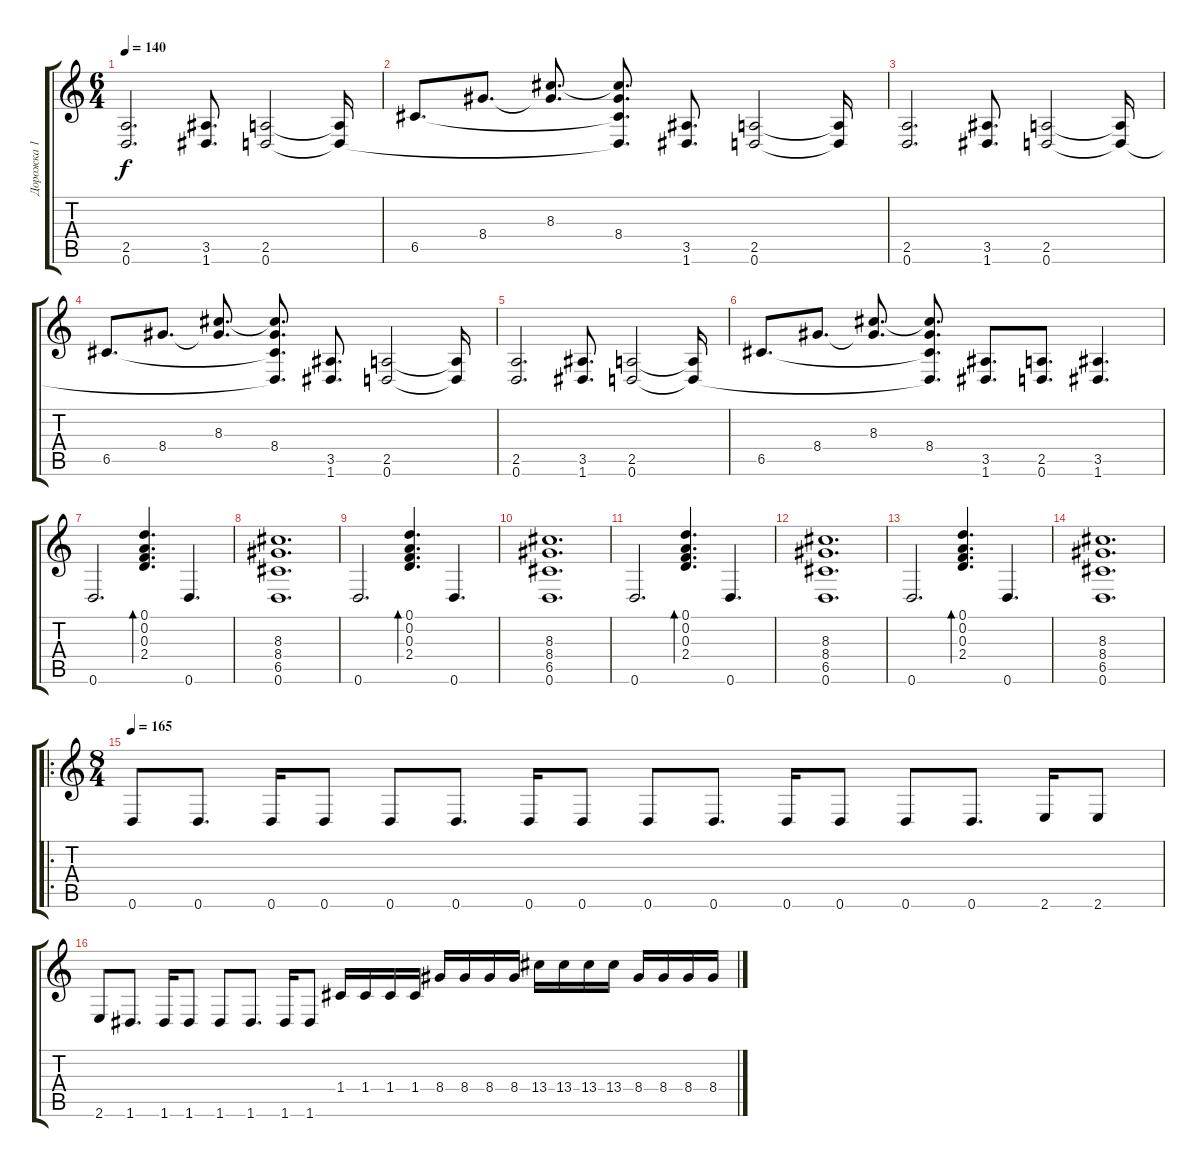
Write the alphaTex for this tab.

\track ("Дорожка 1" "Дорожка 1") {instrument distortionguitar}
\staff {score tabs}
\tuning (D4 A3 F3 C3 G2 D2) {hide}
\ts (6 4)
\tempo 140
\clef g2
\ks c
(2.5 0.6).2{d dy f} (3.5 1.6).8{d} (2.5 0.6).2 (2.5{t} 0.6{t}).16 |
6.5.8{d} 8.4.8{d} (8.3 8.4{t}).8{d} (8.3{t} 8.4 6.5{t} 0.6{t}).8{d} (3.5 1.6).8{d} (2.5 0.6).2 (2.5{t} 0.6{t}).16 |
(2.5 0.6).2{d} (3.5 1.6).8{d} (2.5 0.6).2 (2.5{t} 0.6{t}).16 |
6.5.8{d} 8.4.8{d} (8.3 8.4{t}).8{d} (8.3{t} 8.4 6.5{t} 0.6{t}).8{d} (3.5 1.6).8{d} (2.5 0.6).2 (2.5{t} 0.6{t}).16 |
(2.5 0.6).2{d} (3.5 1.6).8{d} (2.5 0.6).2 (2.5{t} 0.6{t}).16 |
6.5.8{d} 8.4.8{d} (8.3 8.4{t}).8{d} (8.3{t} 8.4 6.5{t} 0.6{t}).8{d} (3.5 1.6).8{d} (2.5 0.6).8{d} (3.5 1.6).4{d} |
0.6.2{d} (0.1 0.2 0.3 2.4).4{d bd 60} 0.6.4{d} |
(8.3 8.4 6.5 0.6).1{d} |
0.6.2{d} (0.1 0.2 0.3 2.4).4{d bd 60} 0.6.4{d} |
(8.3 8.4 6.5 0.6).1{d} |
0.6.2{d} (0.1 0.2 0.3 2.4).4{d bd 60} 0.6.4{d} |
(8.3 8.4 6.5 0.6).1{d} |
0.6.2{d} (0.1 0.2 0.3 2.4).4{d bd 60} 0.6.4{d} |
(8.3 8.4 6.5 0.6).1{d} |
\ro
\ts (8 4)
\tempo 165
0.6.8 0.6.8{d} 0.6.16 0.6.8 0.6.8 0.6.8{d} 0.6.16 0.6.8 0.6.8 0.6.8{d} 0.6.16 0.6.8 0.6.8 0.6.8{d} 2.6.16 2.6.8 |
2.6.8 1.6.8{d} 1.6.16 1.6.8 1.6.8 1.6.8{d} 1.6.16 1.6.8 1.4.16 1.4.16 1.4.16 1.4.16 8.4.16 8.4.16 8.4.16 8.4.16 13.4.16 13.4.16 13.4.16 13.4.16 8.4.16 8.4.16 8.4.16 8.4.16
